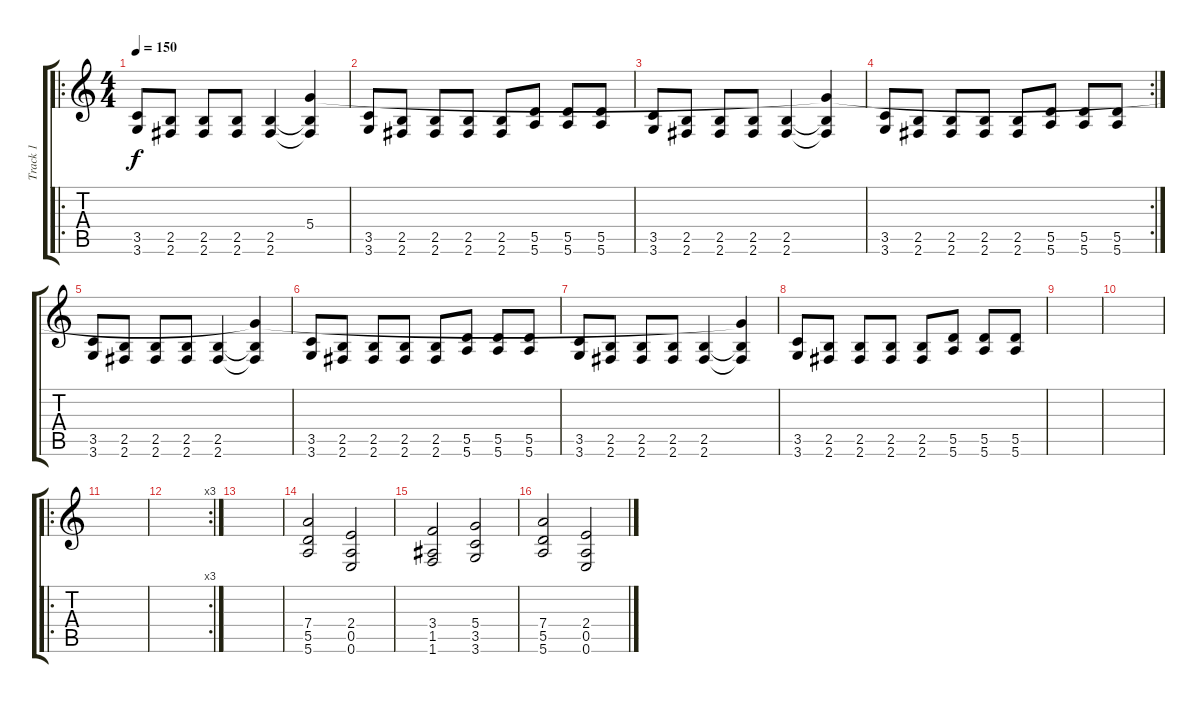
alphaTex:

\track ("Track 1" "Track 1") {instrument distortionguitar}
\staff {score tabs}
\tuning (E4 B3 G3 D3 A2 E2) {hide}
\ro
\ts (4 4)
\tempo 150
\clef g2
\ks c
(3.5 3.6).8{dy f} (2.5 2.6).8 (2.5 2.6).8 (2.5 2.6).8 (2.5 2.6).4 (5.4{t} 2.5{t} 2.6{t}).4 |
(3.5 3.6).8 (2.5 2.6).8 (2.5 2.6).8 (2.5 2.6).8 (2.5 2.6).8 (5.5 5.6).8 (5.5 5.6).8 (5.5 5.6).8 |
(3.5 3.6).8 (2.5 2.6).8 (2.5 2.6).8 (2.5 2.6).8 (2.5 2.6).4 (5.4{t} 2.5{t} 2.6{t}).4 |
\rc 2
(3.5 3.6).8 (2.5 2.6).8 (2.5 2.6).8 (2.5 2.6).8 (2.5 2.6).8 (5.5 5.6).8 (5.5 5.6).8 (5.5 5.6).8 |
(3.5 3.6).8 (2.5 2.6).8 (2.5 2.6).8 (2.5 2.6).8 (2.5 2.6).4 (5.4{t} 2.5{t} 2.6{t}).4 |
(3.5 3.6).8 (2.5 2.6).8 (2.5 2.6).8 (2.5 2.6).8 (2.5 2.6).8 (5.5 5.6).8 (5.5 5.6).8 (5.5 5.6).8 |
(3.5 3.6).8 (2.5 2.6).8 (2.5 2.6).8 (2.5 2.6).8 (2.5 2.6).4 (5.4{t} 2.5{t} 2.6{t}).4 |
(3.5 3.6).8 (2.5 2.6).8 (2.5 2.6).8 (2.5 2.6).8 (2.5 2.6).8 (5.5 5.6).8 (5.5 5.6).8 (5.5 5.6).8 |
|
|
\ro
|
\rc 3
|
|
(7.4 5.5 5.6).2 (2.4 0.5 0.6).2 |
(3.4 1.5 1.6).2 (5.4 3.5 3.6).2 |
(7.4 5.5 5.6).2 (2.4 0.5 0.6).2
